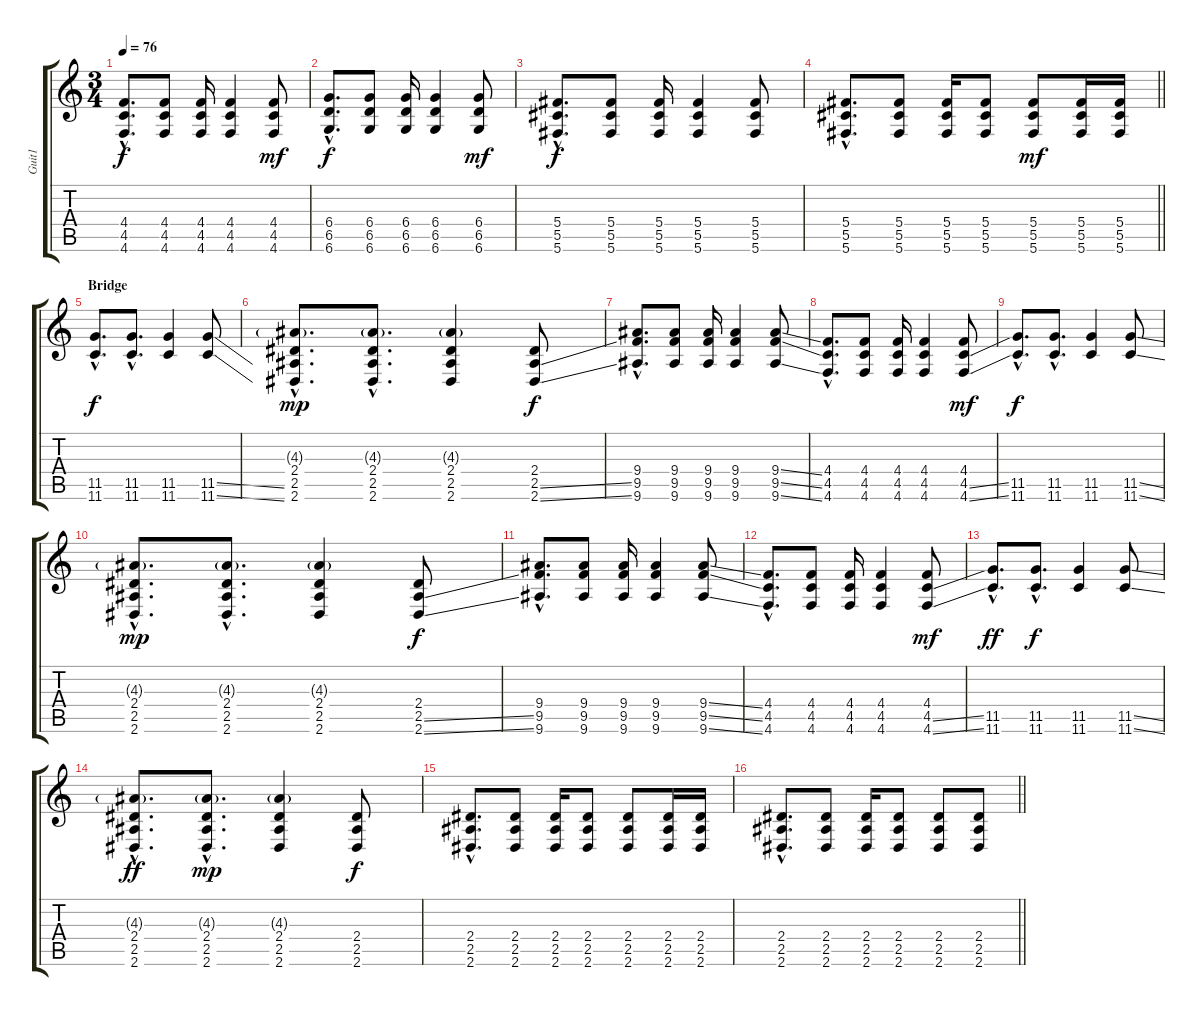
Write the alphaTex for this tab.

\track ("Guit1" "Guit1") {instrument electricguitarjazz}
\staff {score tabs}
\tuning (Eb4 Bb3 Gb3 Db3 Ab2 Db2) {hide}
\ts (3 4)
\tempo 76
\clef g2
\ks c
(4.4{hac} 4.5{hac} 4.6{hac}).8{d dy f} (4.4 4.5 4.6).8 (4.4 4.5 4.6).16 (4.4 4.5 4.6).4 (4.4 4.5 4.6).8{dy mf} |
(6.4{hac} 6.5{hac} 6.6{hac}).8{d dy f} (6.4 6.5 6.6).8 (6.4 6.5 6.6).16 (6.4 6.5 6.6).4 (6.4 6.5 6.6).8{dy mf} |
(5.4{hac} 5.5{hac} 5.6{hac}).8{d dy f} (5.4 5.5 5.6).8 (5.4 5.5 5.6).16 (5.4 5.5 5.6).4 (5.4 5.5 5.6).8 |
\barLineRight lightlight
(5.4{hac} 5.5{hac} 5.6{hac}).8{d} (5.4 5.5 5.6).8 (5.4 5.5 5.6).16 (5.4 5.5 5.6).8 (5.4 5.5 5.6).8{dy mf} (5.4 5.5 5.6).16 (5.4 5.5 5.6).16 |
\section ("" "Bridge")
(11.5{hac} 11.6{hac}).8{d dy f volume 13} (11.5{hac} 11.6{hac}).8{d} (11.5 11.6).4 (11.5{ss} 11.6{ss}).8 |
(4.3{g hac} 2.4{hac} 2.5{hac} 2.6{hac}).8{d dy mp} (4.3{g hac} 2.4{hac} 2.5{hac} 2.6{hac}).8{d} (4.3{g} 2.4 2.5 2.6).4 (2.4 2.5{ss} 2.6{ss}).8{dy f} |
(9.4{hac} 9.5{hac} 9.6{hac}).8{d} (9.4 9.5 9.6).8 (9.4 9.5 9.6).16 (9.4 9.5 9.6).4 (9.4{ss} 9.5{ss} 9.6{ss}).8 |
(4.4{hac} 4.5{hac} 4.6{hac}).8{d} (4.4 4.5 4.6).8 (4.4 4.5 4.6).16 (4.4 4.5 4.6).4 (4.4 4.5{ss} 4.6{ss}).8{dy mf} |
(11.5{hac} 11.6{hac}).8{d dy f} (11.5{hac} 11.6{hac}).8{d} (11.5 11.6).4 (11.5{ss} 11.6{ss}).8 |
(4.3{g hac} 2.4{hac} 2.5{hac} 2.6{hac}).8{d dy mp} (4.3{g hac} 2.4{hac} 2.5{hac} 2.6{hac}).8{d} (4.3{g} 2.4 2.5 2.6).4 (2.4 2.5{ss} 2.6{ss}).8{dy f} |
(9.4{hac} 9.5{hac} 9.6{hac}).8{d} (9.4 9.5 9.6).8 (9.4 9.5 9.6).16 (9.4 9.5 9.6).4 (9.4{ss} 9.5{ss} 9.6{ss}).8 |
(4.4{hac} 4.5{hac} 4.6{hac}).8{d} (4.4 4.5 4.6).8 (4.4 4.5 4.6).16 (4.4 4.5 4.6).4 (4.4 4.5{ss} 4.6{ss}).8{dy mf} |
(11.5{hac} 11.6{hac}).8{d dy ff} (11.5{hac} 11.6{hac}).8{d dy f} (11.5 11.6).4 (11.5{ss} 11.6{ss}).8 |
(4.3{g hac} 2.4{hac} 2.5{hac} 2.6{hac}).8{d dy ff} (4.3{g hac} 2.4{hac} 2.5{hac} 2.6{hac}).8{d dy mp} (4.3{g} 2.4 2.5 2.6).4 (2.4 2.5 2.6).8{dy f} |
(2.4{hac} 2.5{hac} 2.6{hac}).8{d} (2.4 2.5 2.6).8 (2.4 2.5 2.6).16 (2.4 2.5 2.6).8 (2.4 2.5 2.6).8 (2.4 2.5 2.6).16 (2.4 2.5 2.6).16 |
\barLineRight lightlight
(2.4{hac} 2.5{hac} 2.6{hac}).8{d} (2.4 2.5 2.6).8 (2.4 2.5 2.6).16 (2.4 2.5 2.6).8 (2.4 2.5 2.6).8 (2.4 2.5{ss} 2.6{ss}).8
